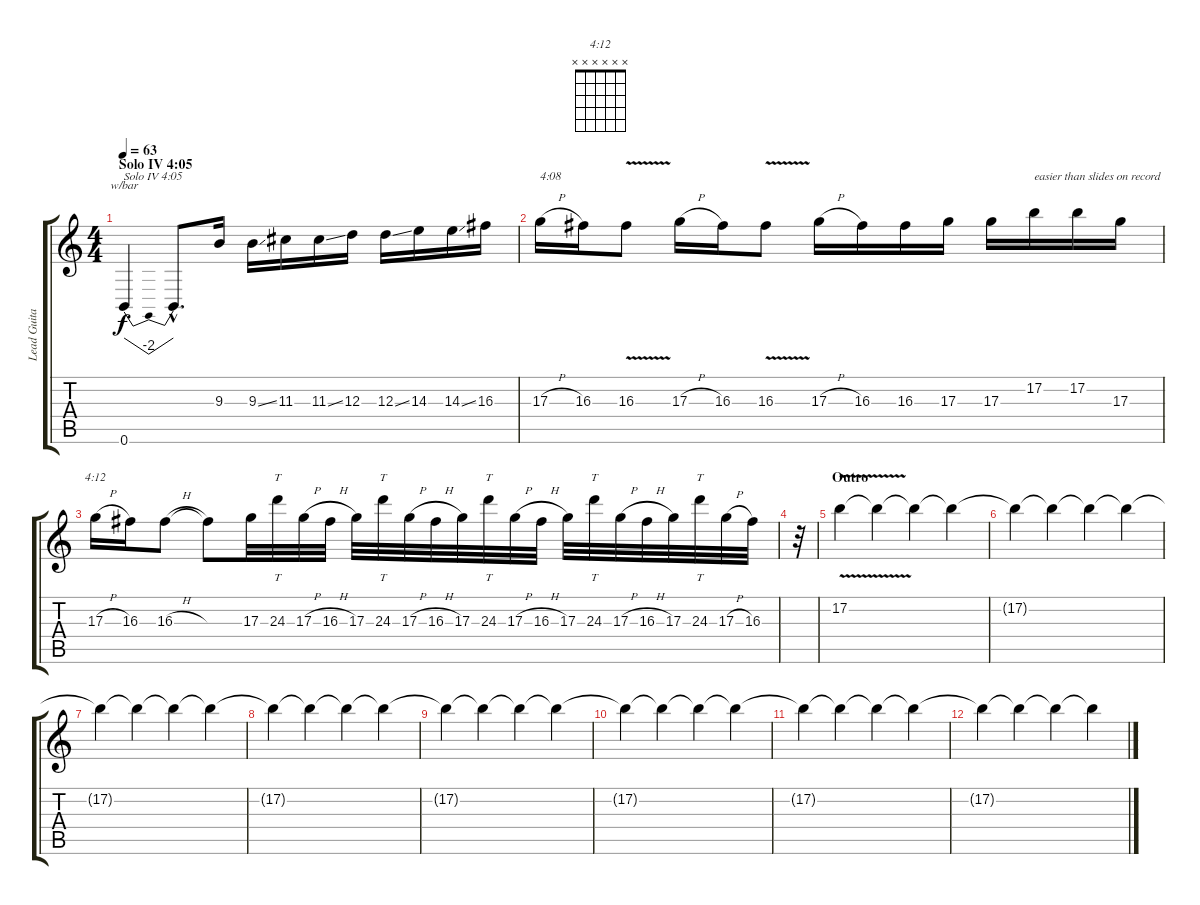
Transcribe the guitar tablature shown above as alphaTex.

\track ("Lead Guitar (David Blomqvist)" "Lead Guita") {instrument distortionguitar}
\staff {score tabs}
\tuning (B3 Gb3 D3 A2 E2 B1) {hide}
\chord ("4:12" x x x x x x)
\ts (4 4)
\section ("" "Solo IV 4:05")
\tempo 63
\clef g2
\ks c
0.6.4{tbe (dip default 0 0 30 -8 45 -8 60 0) txt "Solo IV 4:05" dy f} 0.6{hac t}.8{d} 9.3.16 9.3{ss}.16 11.3.16 11.3{ss}.16 12.3.16 12.3{ss}.16 14.3.16 14.3{ss}.16 16.3.16 |
17.3{h}.16{txt "4:08"} 16.3.16 16.3{v}.8 17.3{h}.16 16.3.16 16.3{v}.8 17.3{h}.16 16.3.16 16.3.16 17.3.16 17.3.16 17.2.16{txt "easier than slides on record"} 17.2.16 17.3.16 |
17.3{h}.16{ch "4:12"} 16.3.16 16.3{h}.8 16.3{t}.8 17.3.32 24.3.32{tt} 17.3{h}.32 16.3{h}.32 17.3.32 24.3.32{tt} 17.3{h}.32 16.3{h}.32 17.3.32 24.3.32{tt} 17.3{h}.32 16.3{h}.32 17.3.32 24.3.32{tt} 17.3{h}.32 16.3{h}.32 17.3.32 24.3.32{tt} 17.3{h}.32 16.3.32 |
r.32 |
\section ("" "Outro")
17.2{v}.4 17.2{t}.4 17.2{t}.4 17.2{t}.4 |
17.2{t}.4 17.2{t}.4 17.2{t}.4 17.2{t}.4 |
17.2{t}.4 17.2{t}.4 17.2{t}.4 17.2{t}.4 |
17.2{t}.4 17.2{t}.4 17.2{t}.4 17.2{t}.4 |
17.2{t}.4 17.2{t}.4 17.2{t}.4 17.2{t}.4 |
17.2{t}.4 17.2{t}.4 17.2{t}.4 17.2{t}.4 |
17.2{t}.4 17.2{t}.4 17.2{t}.4 17.2{t}.4 |
17.2{t}.4 17.2{t}.4 17.2{t}.4 17.2{t}.4
